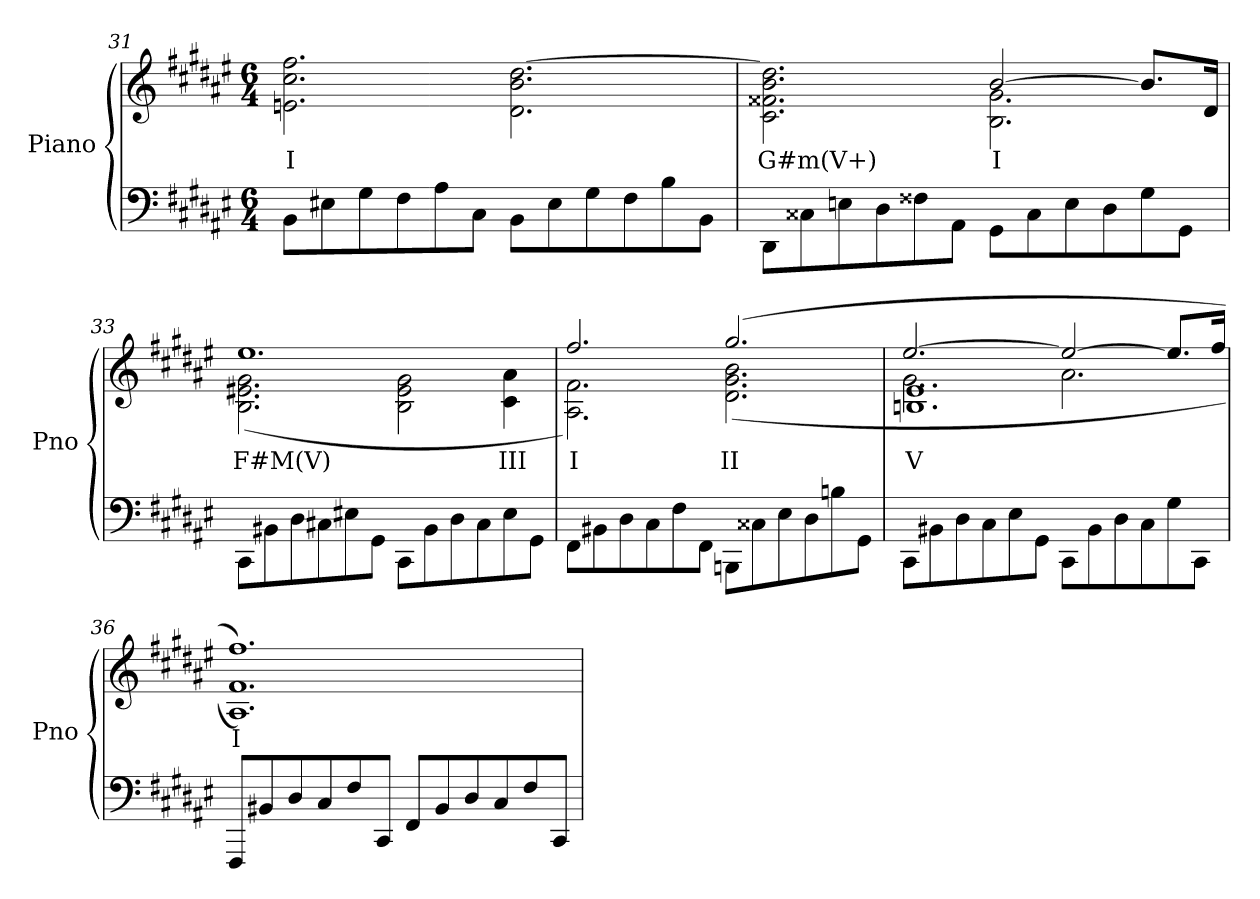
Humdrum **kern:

**kern	**kern	**text
*part2	*part1	*part1
*staff2	*staff1	*staff1
*I"Piano	*I"Piano	*
*I'Pno	*I'Pno	*
!!LO:LB:g=z
*clefF4	*clefG2	*
*k[f#c#g#d#a#e#]	*k[f#c#g#d#a#e#]	*
*M6/4	*M6/4	*
=31	=31	=31
!	!	!LO:LY:b
8BB\L	2.en\ 2.cc#\ 2.ff#\	I
8E#X\	.	.
8G#\	.	.
8F#\	.	.
8A#\	.	.
8C#\J	.	.
8BB\L	2.d#\ 2.b\ [2.dd#\	.
8E#\	.	.
8G#\	.	.
8F#\	.	.
8B\	.	.
8BB\J	.	.
=32	=32	=32
*^	*	*
!	!	!	!LO:LY:b
*	*	*^	*
2.ryy	8DD#\L	2.c#\ 2.f##X\ 2.b\ 2.dd#\]	2.ryy	G#m(V+)
.	8C##X\	.	.	.
.	8En\	.	.	.
.	8D#\	.	.	.
.	8F##X\	.	.	.
.	8AA#\J	.	.	.
!	!	!	!	!LO:LY:b
2.ryy	8GG#\L	[2b/	2.B\ 2.g#\	I
.	8C##\	.	.	.
.	8E\	.	.	.
.	8D#\	.	.	.
.	8G#\	8.b/L]	.	.
.	8GG#\J	.	.	.
.	.	16d#/Jk	.	.
*v	*v	*	*	*
=33	=33	=33	=33
!	!	!	!LO:LY:b
8CC#\L	1.ee#	(>2.B\ 2.e#X\ 2.g#\	F#M(V)
8BB#X\	.	.	.
8D#\	.	.	.
8C#X\	.	.	.
8E#X\	.	.	.
8GG#\J	.	.	.
8CC#\L	.	2B\ 2e#\ 2g#\	.
8BB#\	.	.	.
8D#\	.	.	.
8C#\	.	.	.
!	!	!	!LO:LY:b
8E#\	.	4c#\ 4a#\	III
8GG#\J	.	.	.
!!LO:PB:g=z	!!
=34	=34	=34	=34
!	!	!	!LO:LY:b
8FF#\L	2.ff#/	2.A#\ 2.f#\)	I
8BB#X\	.	.	.
8D#\	.	.	.
8C#\	.	.	.
8F#\	.	.	.
8FF#\J	.	.	.
!	!	!	!LO:LY:b
8BBBn\L	(>2.gg#/	(>2.d#\ 2.g#\ 2.b\	II
8C##X\	.	.	.
8E#\	.	.	.
8D#\	.	.	.
8Bn\	.	.	.
8GG#\J	.	.	.
=35	=35	=35	=35
*	*	*^	*
!	!	!	!	!LO:LY:b
8CC#\L	[2.ee#/	2.g#\	1.Bn 1.e#	V
8BB#X\	.	.	.	.
8D#\	.	.	.	.
8C#\	.	.	.	.
8E#\	.	.	.	.
8GG#\J	.	.	.	.
8CC#\L	2ee#/_	2.a#\	.	.
8BB#\	.	.	.	.
8D#\	.	.	.	.
8C#\	.	.	.	.
8G#\	8.ee#/L]	.	.	.
8CC#\J	.	.	.	.
.	16ff#/Jk	.	.	.
*	*v	*v	*v	*
=36	=36	=36
!	!	!LO:LY:b
8FFF#/L	1.A# 1.f# 1.ff#))	I
8BB#X/	.	.
8D#/	.	.
8C#/	.	.
8F#/	.	.
8CC#/J	.	.
8FF#/L	.	.
8BB#/	.	.
8D#/	.	.
8C#/	.	.
8F#/	.	.
8CC#/J	.	.
=	=	=
*-	*-	*-
